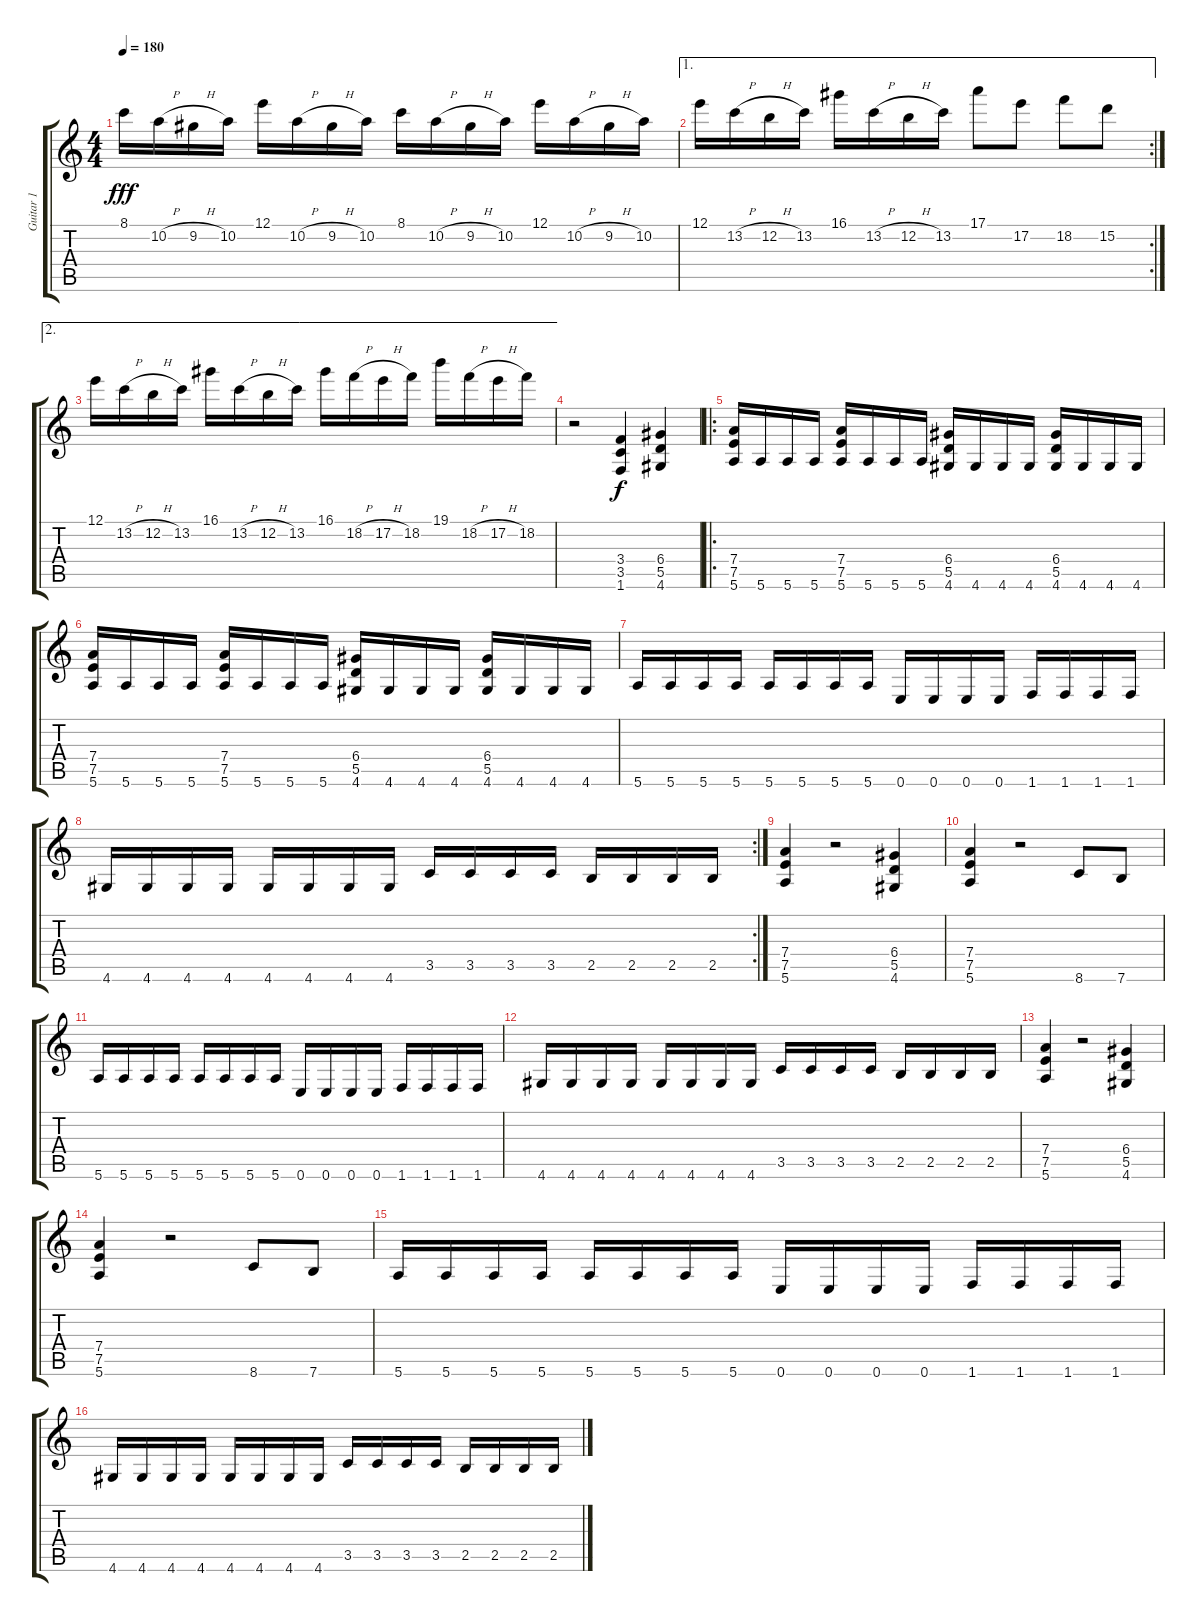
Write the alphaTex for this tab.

\track ("Guitar 1" "Guitar 1") {instrument distortionguitar}
\staff {score tabs}
\tuning (E4 B3 G3 D3 A2 E2) {hide}
\ts (4 4)
\tempo 180
\clef g2
\ks c
8.1.16{dy fff} 10.2{h}.16 9.2{h}.16 10.2.16 12.1.16 10.2{h}.16 9.2{h}.16 10.2.16 8.1.16 10.2{h}.16 9.2{h}.16 10.2.16 12.1.16 10.2{h}.16 9.2{h}.16 10.2.16 |
\ae 1
\rc 2
12.1.16 13.2{h}.16 12.2{h}.16 13.2.16 16.1.16 13.2{h}.16 12.2{h}.16 13.2.16 17.1.8 17.2.8 18.2.8 15.2.8 |
\ae 2
12.1.16 13.2{h}.16 12.2{h}.16 13.2.16 16.1.16 13.2{h}.16 12.2{h}.16 13.2.16 16.1.16 18.2{h}.16 17.2{h}.16 18.2.16 19.1.16 18.2{h}.16 17.2{h}.16 18.2.16 |
r.2 (3.4 3.5 1.6).4{dy f} (6.4 5.5 4.6).4 |
\ro
(7.4 7.5 5.6).16 5.6.16 5.6.16 5.6.16 (7.4 7.5 5.6).16 5.6.16 5.6.16 5.6.16 (6.4 5.5 4.6).16 4.6.16 4.6.16 4.6.16 (6.4 5.5 4.6).16 4.6.16 4.6.16 4.6.16 |
(7.4 7.5 5.6).16 5.6.16 5.6.16 5.6.16 (7.4 7.5 5.6).16 5.6.16 5.6.16 5.6.16 (6.4 5.5 4.6).16 4.6.16 4.6.16 4.6.16 (6.4 5.5 4.6).16 4.6.16 4.6.16 4.6.16 |
5.6.16 5.6.16 5.6.16 5.6.16 5.6.16 5.6.16 5.6.16 5.6.16 0.6.16 0.6.16 0.6.16 0.6.16 1.6.16 1.6.16 1.6.16 1.6.16 |
\rc 2
4.6.16 4.6.16 4.6.16 4.6.16 4.6.16 4.6.16 4.6.16 4.6.16 3.5.16 3.5.16 3.5.16 3.5.16 2.5.16 2.5.16 2.5.16 2.5.16 |
(7.4 7.5 5.6).4 r.2 (6.4 5.5 4.6).4 |
(7.4 7.5 5.6).4 r.2 8.6.8 7.6.8 |
5.6.16 5.6.16 5.6.16 5.6.16 5.6.16 5.6.16 5.6.16 5.6.16 0.6.16 0.6.16 0.6.16 0.6.16 1.6.16 1.6.16 1.6.16 1.6.16 |
4.6.16 4.6.16 4.6.16 4.6.16 4.6.16 4.6.16 4.6.16 4.6.16 3.5.16 3.5.16 3.5.16 3.5.16 2.5.16 2.5.16 2.5.16 2.5.16 |
(7.4 7.5 5.6).4 r.2 (6.4 5.5 4.6).4 |
(7.4 7.5 5.6).4 r.2 8.6.8 7.6.8 |
5.6.16 5.6.16 5.6.16 5.6.16 5.6.16 5.6.16 5.6.16 5.6.16 0.6.16 0.6.16 0.6.16 0.6.16 1.6.16 1.6.16 1.6.16 1.6.16 |
4.6.16 4.6.16 4.6.16 4.6.16 4.6.16 4.6.16 4.6.16 4.6.16 3.5.16 3.5.16 3.5.16 3.5.16 2.5.16 2.5.16 2.5.16 2.5.16
